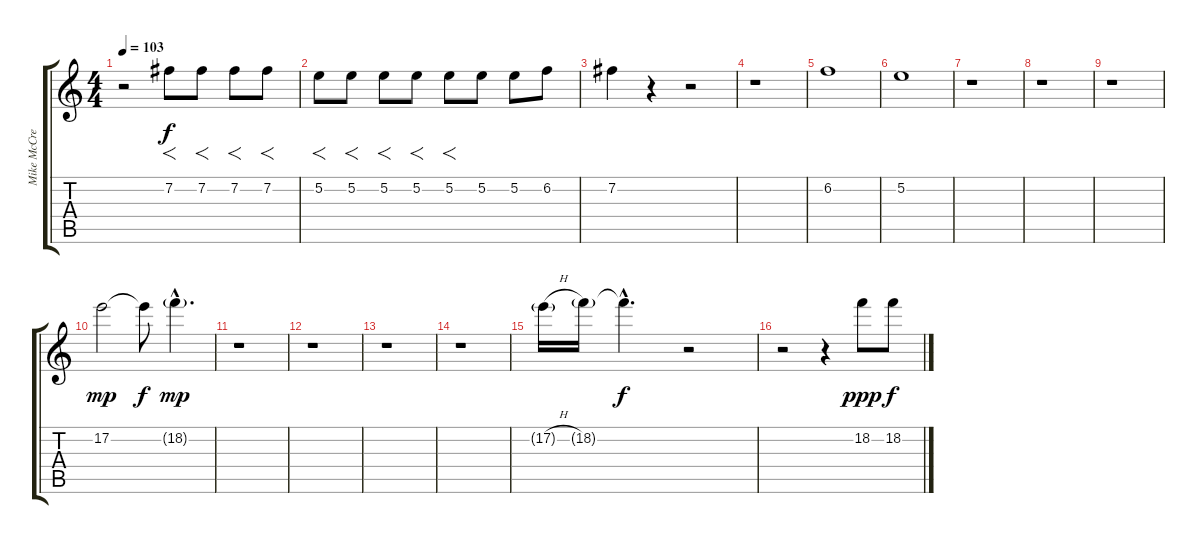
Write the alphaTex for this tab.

\track ("Mike McCready" "Mike McCre") {instrument electricguitarjazz}
\staff {score tabs}
\tuning (E4 B3 G3 D3 A2 E2) {hide}
\ts (4 4)
\tempo 103
\clef g2
\ks c
r.2{dy f} 7.2.8{f} 7.2.8{f} 7.2.8{f} 7.2.8{f} |
5.2.8{f} 5.2.8{f} 5.2.8{f} 5.2.8{f} 5.2.8{f} 5.2.8 5.2.8 6.2.8 |
7.2.4 r.4 r.2 |
r.1 |
6.2.1 |
5.2.1 |
r.1 |
r.1 |
r.1 |
17.2.2{dy mp} 17.2{t}.8{dy f} 18.2{g hac}.4{d dy mp} |
r.1 |
r.1 |
r.1 |
r.1 |
17.2{h g}.16 18.2{g}.16 18.2{hac t}.4{d dy f} r.2 |
r.2 r.4 18.2.8{dy ppp} 18.2.8{dy f}
